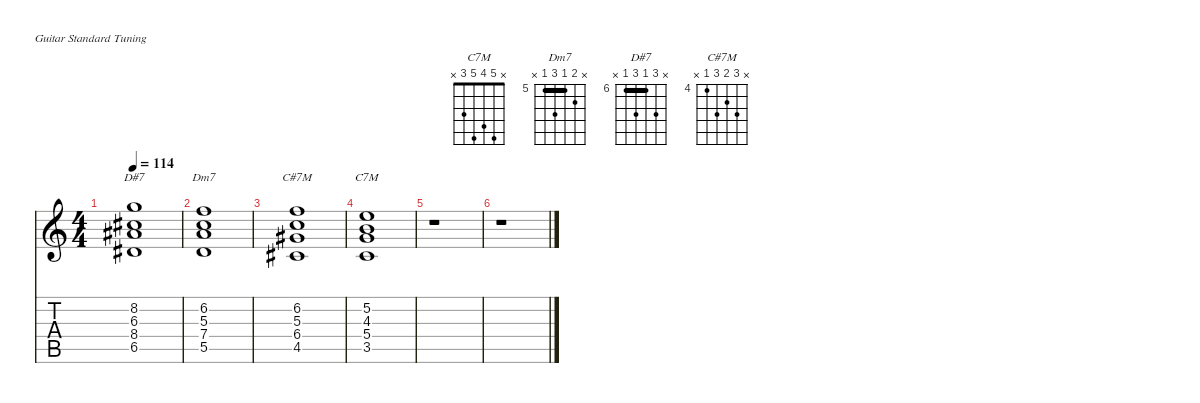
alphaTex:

\defaultSystemsLayout 4
\hideDynamics
\bracketExtendMode nobrackets
\singleTrackTrackNamePolicy hidden
\multiTrackTrackNamePolicy hidden
\firstSystemTrackNameMode fullname
\firstSystemTrackNameOrientation horizontal
\otherSystemsTrackNameOrientation horizontal
\track ("Rhythm" "s.guit.") {instrument acousticguitarsteel}
\staff {score tabs}
\tuning (E4 B3 G3 D3 A2 E2)
\chord ("C7M" x 5 4 5 3 x)
\chord ("Dm7" x 6 5 7 5 x) {firstfret 5 barre 5}
\chord ("D#7" x 8 6 8 6 x) {firstfret 6 barre 6}
\chord ("C#7M" x 6 5 6 4 x) {firstfret 4}
\ts (4 4)
\tempo 114
\clef g2
\ks c
(8.2 6.3{acc #} 8.4{acc #} 6.5{acc #}).1{ch "D#7" dy f beam Down} |
(6.2 5.3 7.4 5.5).1{ch "Dm7" beam Up} |
(6.2 5.3 6.4{acc #} 4.5{acc #}).1{ch "C#7M" beam Up} |
(5.2 4.3 5.4 3.5).1{ch "C7M" beam Up} |
r.1{beam Down} |
r.1{beam Down}
